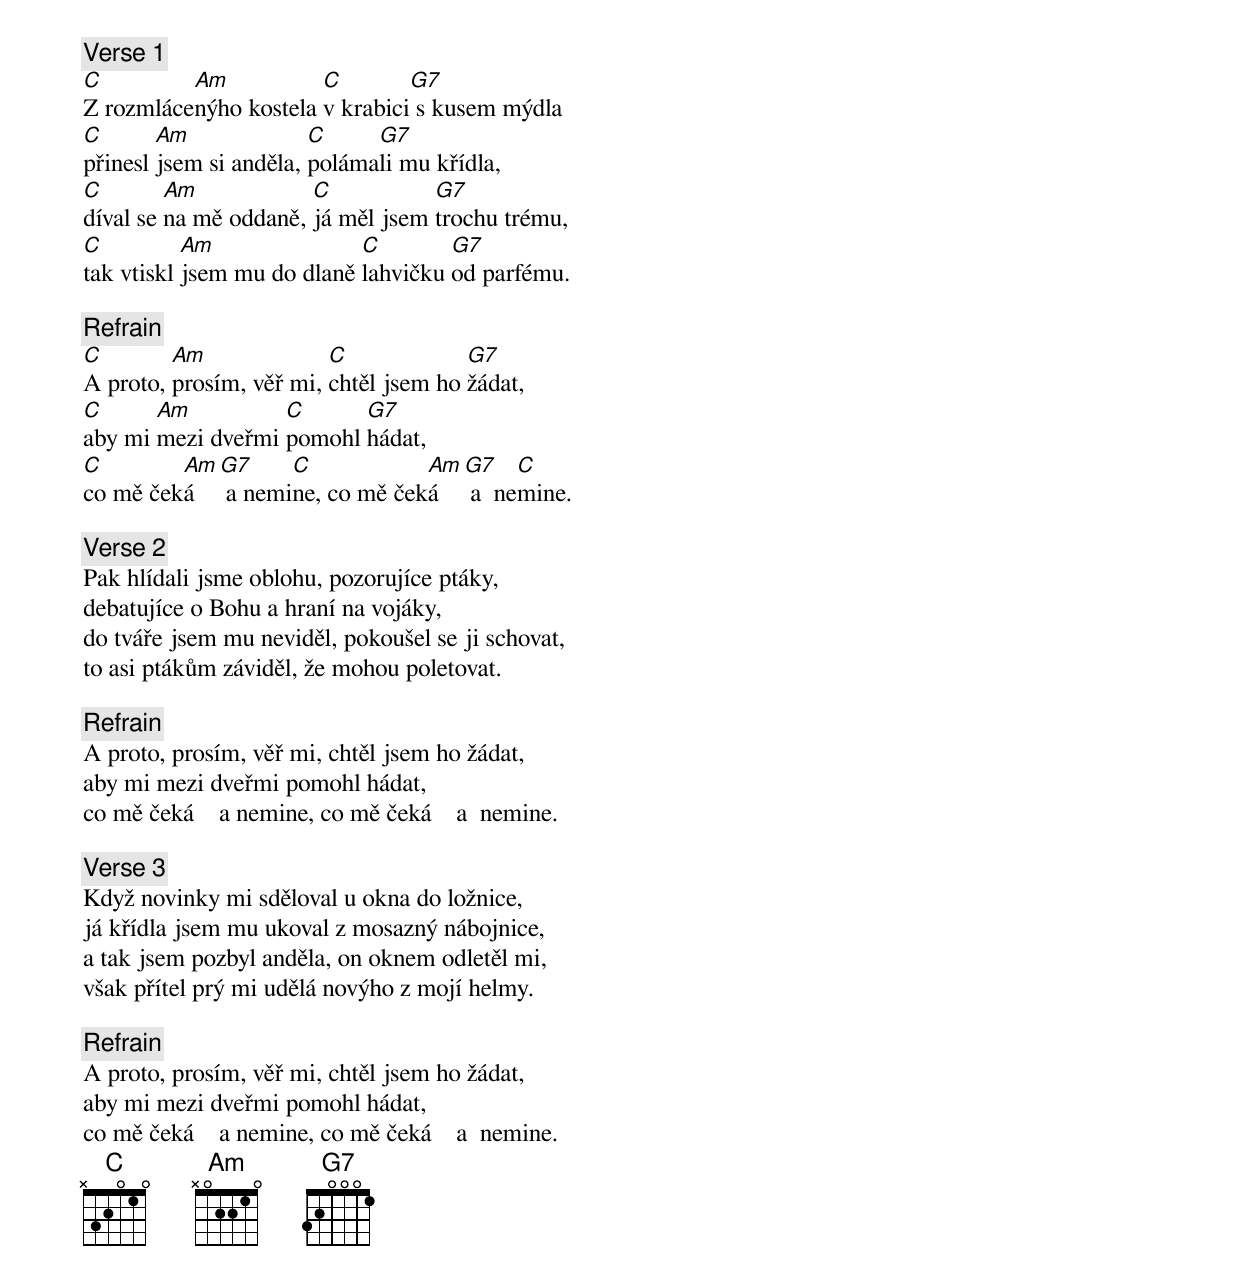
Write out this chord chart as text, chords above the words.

[Verse 1]
C         Am           C        G7
Z rozmlácenýho kostela v krabici s kusem mýdla
C       Am              C     G7
přinesl jsem si anděla, polámali mu křídla,
C        Am            C           G7
díval se na mě oddaně, já měl jsem trochu trému,
C          Am               C        G7
tak vtiskl jsem mu do dlaně lahvičku od parfému.

[Refrain]
C        Am              C             G7
A proto, prosím, věř mi, chtěl jsem ho žádat,
C      Am          C      G7
aby mi mezi dveřmi pomohl hádat,
C        Am  G7     C            Am  G7    C
co mě čeká    a nemine, co mě čeká    a  nemine.

[Verse 2]
Pak hlídali jsme oblohu, pozorujíce ptáky,
debatujíce o Bohu a hraní na vojáky,
do tváře jsem mu neviděl, pokoušel se ji schovat,
to asi ptákům záviděl, že mohou poletovat.

[Refrain]
A proto, prosím, věř mi, chtěl jsem ho žádat,
aby mi mezi dveřmi pomohl hádat,
co mě čeká    a nemine, co mě čeká    a  nemine.

[Verse 3]
Když novinky mi sděloval u okna do ložnice,
já křídla jsem mu ukoval z mosazný nábojnice,
a tak jsem pozbyl anděla, on oknem odletěl mi,
však přítel prý mi udělá novýho z mojí helmy.

[Refrain]
A proto, prosím, věř mi, chtěl jsem ho žádat,
aby mi mezi dveřmi pomohl hádat,
co mě čeká    a nemine, co mě čeká    a  nemine.
